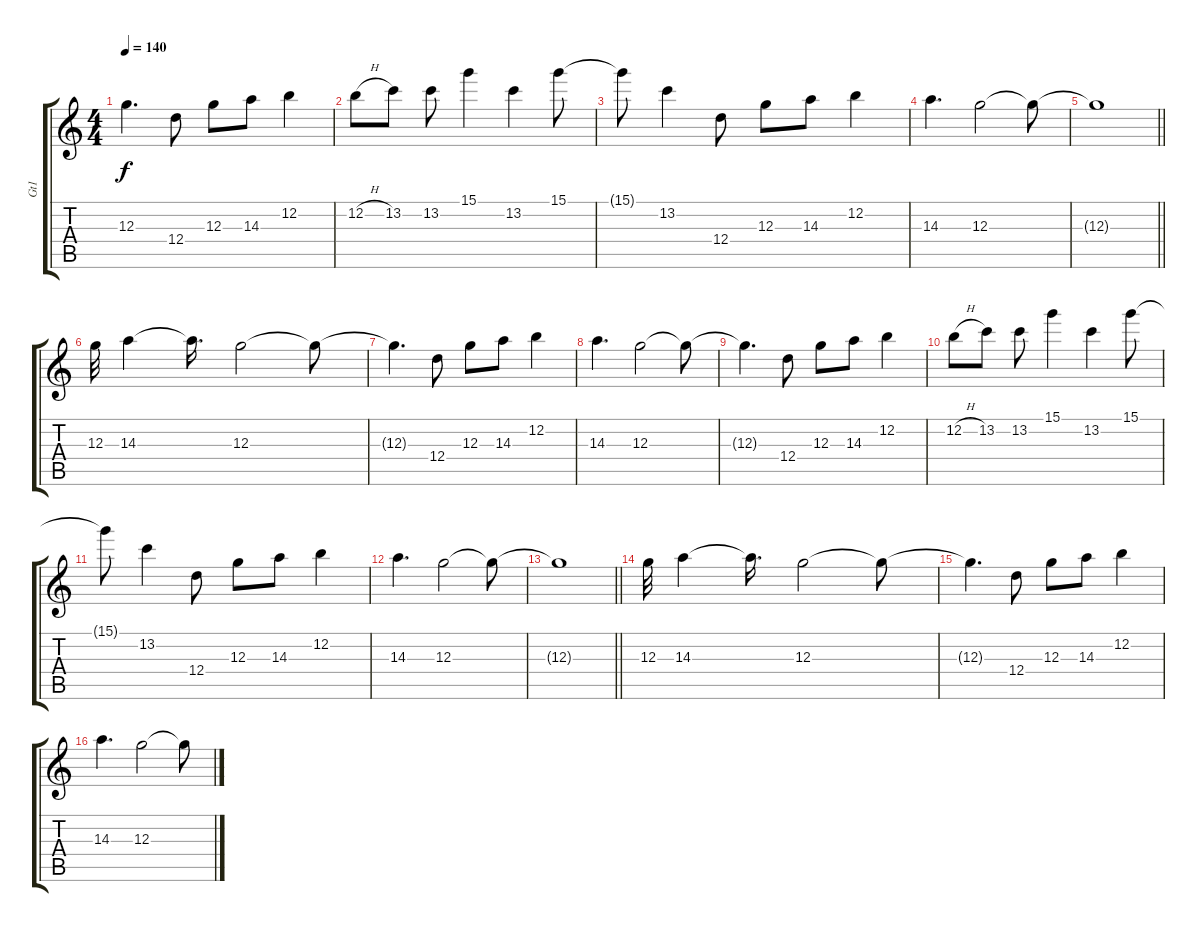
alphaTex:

\track ("Gt1" "Gt1") {instrument overdrivenguitar}
\staff {score tabs}
\tuning (E4 B3 G3 D3 A2 E2) {hide}
\ts (4 4)
\tempo 140
\clef g2
\ks c
12.3{t}.4{d dy f} 12.4.8 12.3.8 14.3.8 12.2.4 |
12.2{h}.8 13.2.8 13.2.8 15.1.4 13.2.4 15.1.8 |
15.1{t}.8 13.2.4 12.4.8 12.3.8 14.3.8 12.2.4 |
14.3.4{d} 12.3.2 12.3{t}.8 |
\barLineRight lightlight
12.3{t}.1 |
12.3.32 14.3.4 14.3{t}.16{d} 12.3.2 12.3{t}.8 |
12.3{t}.4{d} 12.4.8 12.3.8 14.3.8 12.2.4 |
14.3.4{d} 12.3.2 12.3{t}.8 |
12.3{t}.4{d} 12.4.8 12.3.8 14.3.8 12.2.4 |
12.2{h}.8 13.2.8 13.2.8 15.1.4 13.2.4 15.1.8 |
15.1{t}.8 13.2.4 12.4.8 12.3.8 14.3.8 12.2.4 |
14.3.4{d} 12.3.2 12.3{t}.8 |
\barLineRight lightlight
12.3{t}.1 |
12.3.32 14.3.4 14.3{t}.16{d} 12.3.2 12.3{t}.8 |
12.3{t}.4{d} 12.4.8 12.3.8 14.3.8 12.2.4 |
14.3.4{d} 12.3.2 12.3{t}.8
